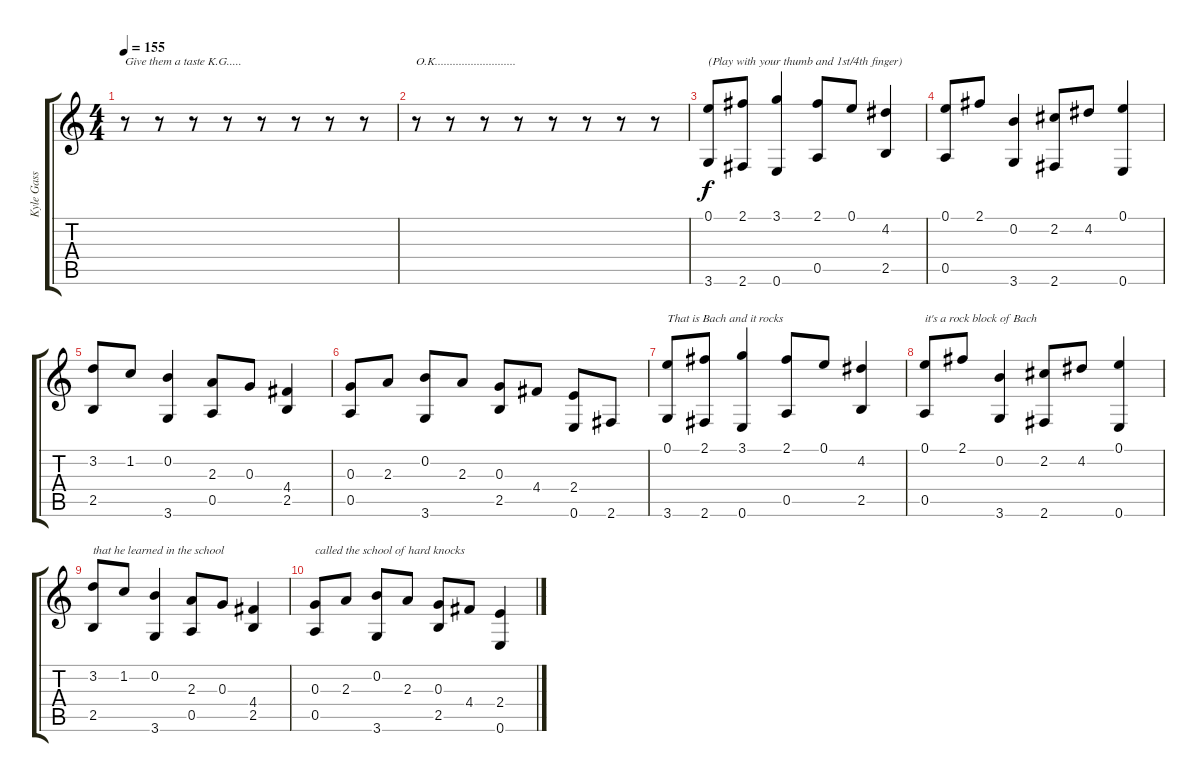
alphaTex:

\track ("Kyle Gass" "Kyle Gass") {instrument acousticguitarsteel}
\staff {score tabs}
\tuning (E4 B3 G3 D3 A2 E2) {hide}
\ts (4 4)
\tempo 155
\clef g2
\ks c
r.8{txt "Give them a taste K.G....." dy f instrument acousticguitarsteel} r.8 r.8 r.8 r.8 r.8 r.8 r.8 |
r.8{txt "O.K..........................."} r.8 r.8 r.8 r.8 r.8 r.8 r.8 |
(0.1 3.6).8{txt "(Play with your thumb and 1st/4th finger)"} (2.1 2.6).8 (3.1 0.6).4 (2.1 0.5).8 0.1.8 (4.2 2.5).4 |
(0.1 0.5).8 2.1.8 (0.2 3.6).4 (2.2 2.6).8 4.2.8 (0.1 0.6).4 |
(3.2 2.5).8 1.2.8 (0.2 3.6).4 (2.3 0.5).8 0.3.8 (4.4 2.5).4 |
(0.3 0.5).8 2.3.8 (0.2 3.6).8 2.3.8 (0.3 2.5).8 4.4.8 (2.4 0.6).8 2.6.8 |
(0.1 3.6).8{txt "That is Bach and it rocks"} (2.1 2.6).8 (3.1 0.6).4 (2.1 0.5).8 0.1.8 (4.2 2.5).4 |
(0.1 0.5).8{txt "it's a rock block of Bach"} 2.1.8 (0.2 3.6).4 (2.2 2.6).8 4.2.8 (0.1 0.6).4 |
(3.2 2.5).8{txt "that he learned in the school"} 1.2.8 (0.2 3.6).4 (2.3 0.5).8 0.3.8 (4.4 2.5).4 |
(0.3 0.5).8{txt "called the school of hard knocks"} 2.3.8 (0.2 3.6).8 2.3.8 (0.3 2.5).8 4.4.8 (2.4 0.6).4
